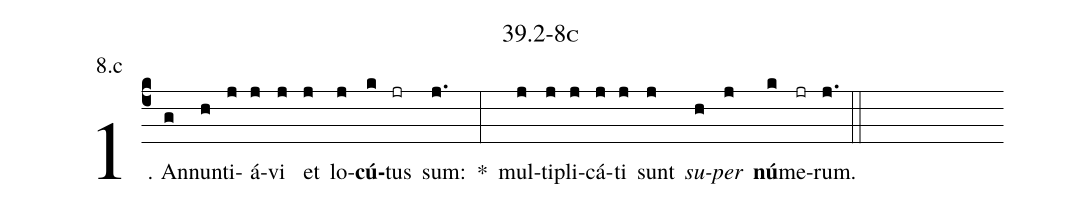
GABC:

name: 39.2-8c;
annotation: 8.c;
%%
(c4)1. An(g)nun(h)ti(j)á(j)vi(j) et(j) lo(j)<b>cú</b>(k)tus(jr) sum:(j.) *(:) mul(j)ti(j)pli(j)cá(j)ti(j) sunt(j) <i>su</i>(h)<i>per</i>(j) <b>nú</b>(k)me(jr)rum.(j.) (::)


%E(j) u(j) o(h) u(j) a(k) e.(j.) (::)
